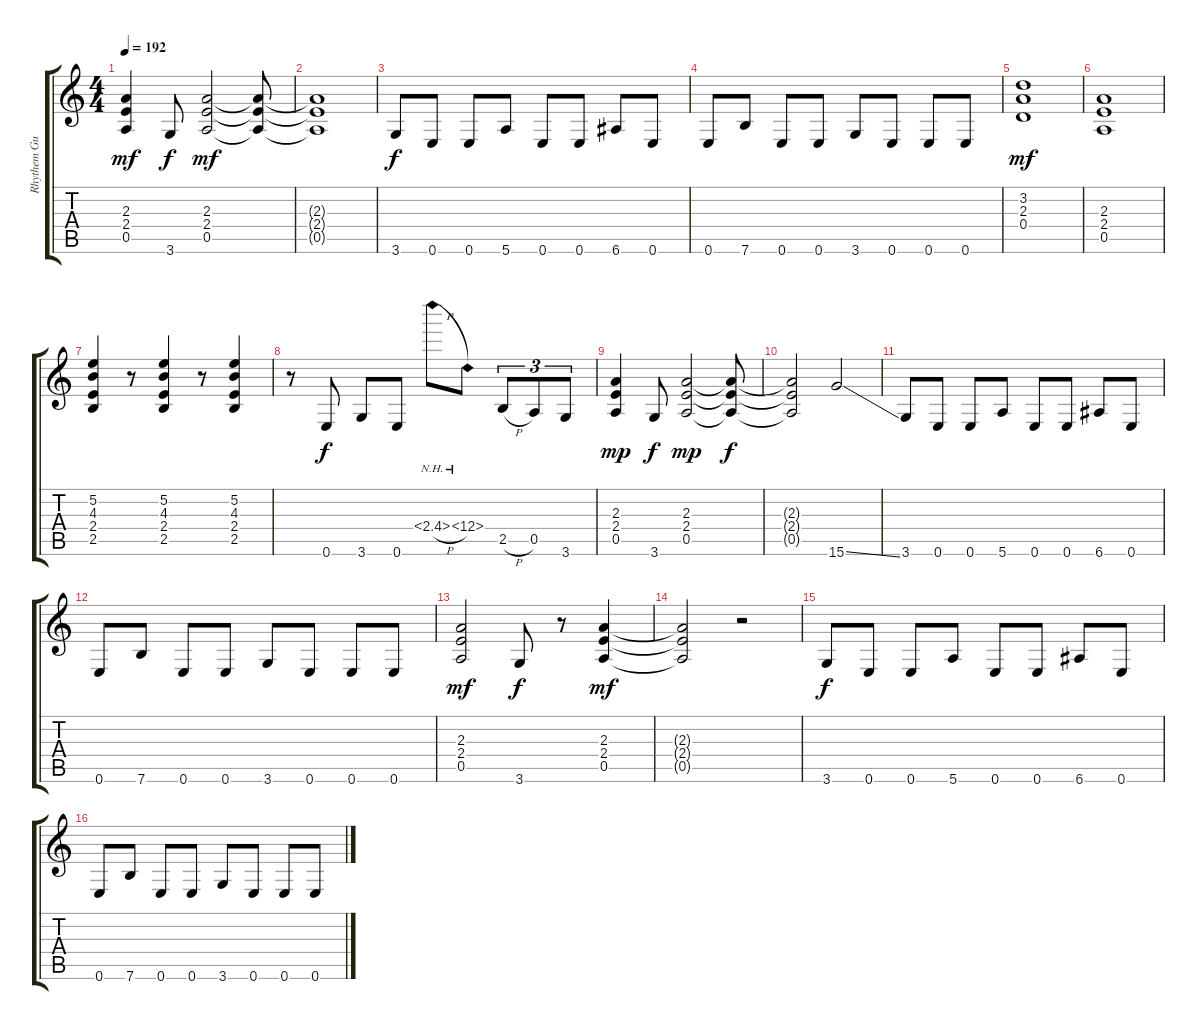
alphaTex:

\track ("Rhythem Guitar 1" "Rhythem Gu") {instrument distortionguitar}
\staff {score tabs}
\tuning (E4 B3 G3 D3 A2 E2) {hide}
\ts (4 4)
\tempo 192
\clef g2
\ks c
(2.3 2.4 0.5).4{dy mf} 3.6.8{dy f} (2.3 2.4 0.5).2{dy mf} (2.3{t} 2.4{t} 0.5{t}).8 |
(2.3{t} 2.4{t} 0.5{t}).1 |
3.6.8{dy f} 0.6.8 0.6.8 5.6.8 0.6.8 0.6.8 6.6.8 0.6.8 |
0.6.8 7.6.8 0.6.8 0.6.8 3.6.8 0.6.8 0.6.8 0.6.8 |
(3.2 2.3 0.4).1{dy mf} |
(2.3 2.4 0.5).1 |
(5.2 4.3 2.4 2.5).4 r.8 (5.2 4.3 2.4 2.5).4 r.8 (5.2 4.3 2.4 2.5).4 |
r.8 0.6.8{dy f} 3.6.8 0.6.8 2.4{nh h}.8 0.4{nh}.8 2.5{h}.8{tu (3 2)} 0.5.8{tu (3 2)} 3.6.8{tu (3 2)} |
(2.3 2.4 0.5).4{dy mp} 3.6.8{dy f} (2.3 2.4 0.5).2{dy mp} (2.3{t} 2.4{t} 0.5{t}).8{dy f} |
(2.3{t} 2.4{t} 0.5{t}).2 15.6{ss}.2 |
3.6.8 0.6.8 0.6.8 5.6.8 0.6.8 0.6.8 6.6.8 0.6.8 |
0.6.8 7.6.8 0.6.8 0.6.8 3.6.8 0.6.8 0.6.8 0.6.8 |
(2.3 2.4 0.5).2{dy mf} 3.6.8{dy f} r.8 (2.3 2.4 0.5).4{dy mf} |
(2.3{t} 2.4{t} 0.5{t}).2 r.2 |
3.6.8{dy f} 0.6.8 0.6.8 5.6.8 0.6.8 0.6.8 6.6.8 0.6.8 |
0.6.8 7.6.8 0.6.8 0.6.8 3.6.8 0.6.8 0.6.8 0.6.8
